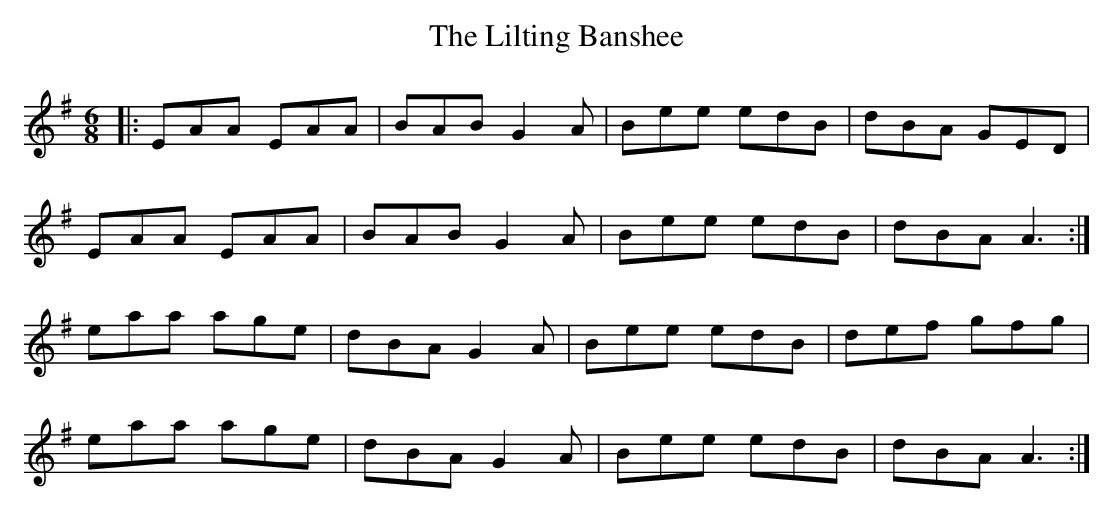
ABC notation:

X:1
T: The Lilting Banshee
M: 6/8
L: 1/8
K: Ador
|:EAA EAA|BAB G2A|Bee edB| dBA GED |
EAA EAA|BAB G2A|Bee edB|dBA A3:|
eaa age|dBA G2A|Bee edB|def gfg|
eaa age|dBA G2A|Bee edB|dBA A3:|
